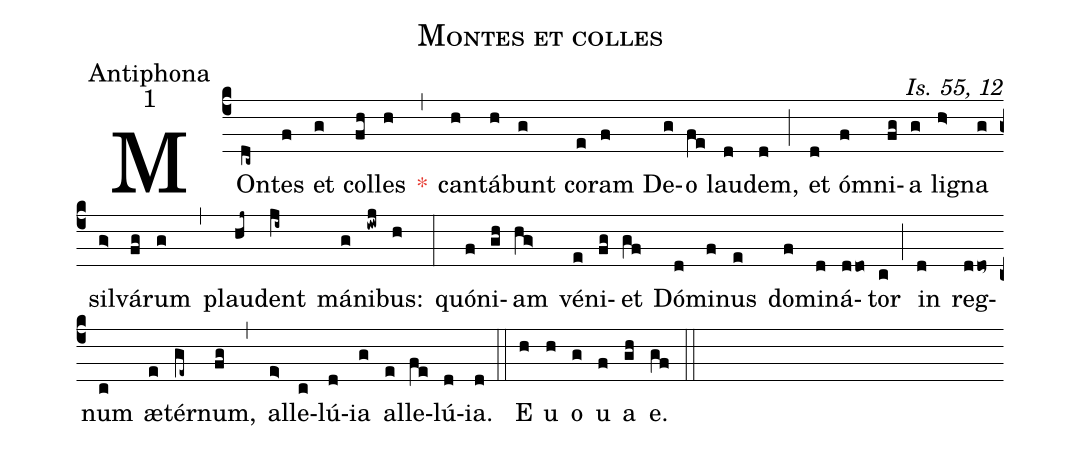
name:Montes et colles;
office-part:Antiphona;
mode:1;
commentary:Is. 55, 12;
%%
(c4) MOn(dc~)tes(f) et(g) col(fh)les(h) <c>*</c>(,) can(h)tá(h)bunt(g) co(e)ram(f) De(g)o(fe) lau(d)dem,(d) (;) et(d) óm(f)ni(fg)a(g) lig(h>)na(g) sil(g>)vá(fg)rum(g) (,) plau(hj~)dent(ji~) má(g)ni(iwj)bus:(h) (:) quó(f)ni(gh)am(hg>) vé(e)ni(fg)et(gf) Dó(d)mi(f)nus(e) do(f)mi(d)ná(d!/do)tor(c) (;) in(d) reg(d!/do~)num(c) <sp>ae</sp>(e)tér(ge~)num,(fg) (,) al(e>)le(c)lú(d)ia(g) al(e)le(fe)lú(d)ia.(d) (::) E(h) u(h) o(g) u(f) a(gh) e.(gf) (::)
